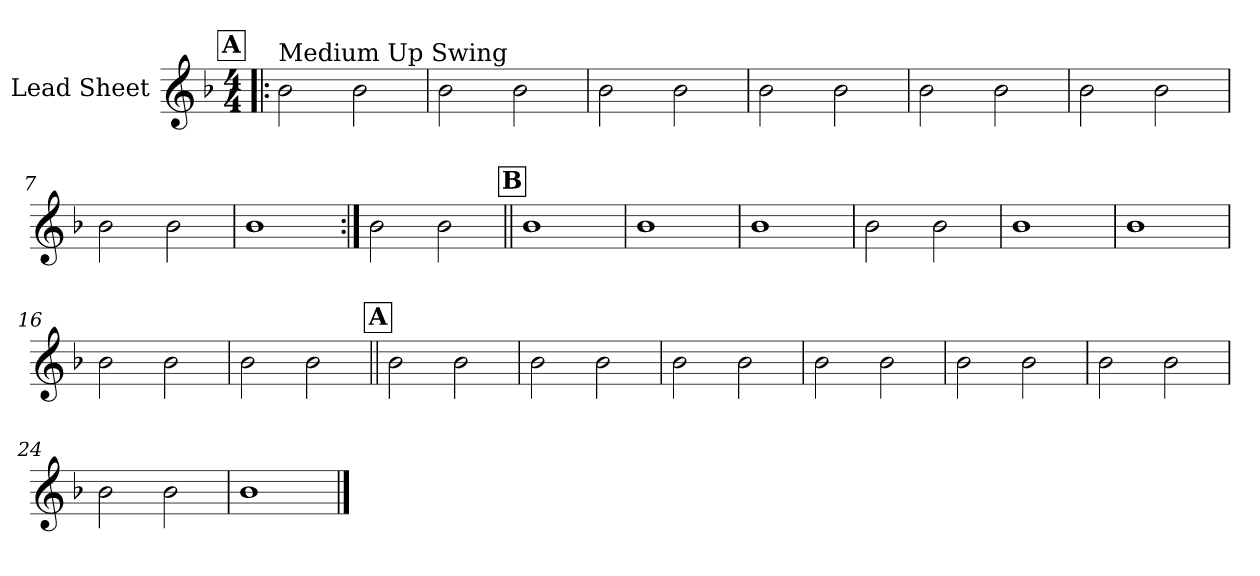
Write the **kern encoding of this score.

**kern
*part1
*staff1
*I"Lead Sheet
*clefG2
*k[b-]
*F:
*M4/4
!!LO:REH:place=s1:a:fs=14:t=A
=1!|:
!LO:TX:a:t=Medium Up Swing
2b-\
2b-\
=2
2b-\
2b-\
=3
2b-\
2b-\
=4
2b-\
2b-\
!!LO:LB:g=z
=5
2b-\
2b-\
=6
2b-\
2b-\
=7
2b-\
2b-\
=8
1b-
!!LO:LB:g=z
=9:|!
2b-\
2b-\
!!LO:LB:g=z
!!LO:REH:place=s1:a:fs=14:t=B
=10||
1b-
=11
1b-
=12
1b-
=13
2b-\
2b-\
!!LO:LB:g=z
=14
1b-
=15
1b-
=16
2b-\
2b-\
=17
2b-\
2b-\
!!LO:LB:g=z
!!LO:REH:place=s1:a:fs=14:t=A
=18||
2b-\
2b-\
=19
2b-\
2b-\
=20
2b-\
2b-\
=21
2b-\
2b-\
!!LO:LB:g=z
=22
2b-\
2b-\
=23
2b-\
2b-\
=24
2b-\
2b-\
=25
1b-
==
*-
